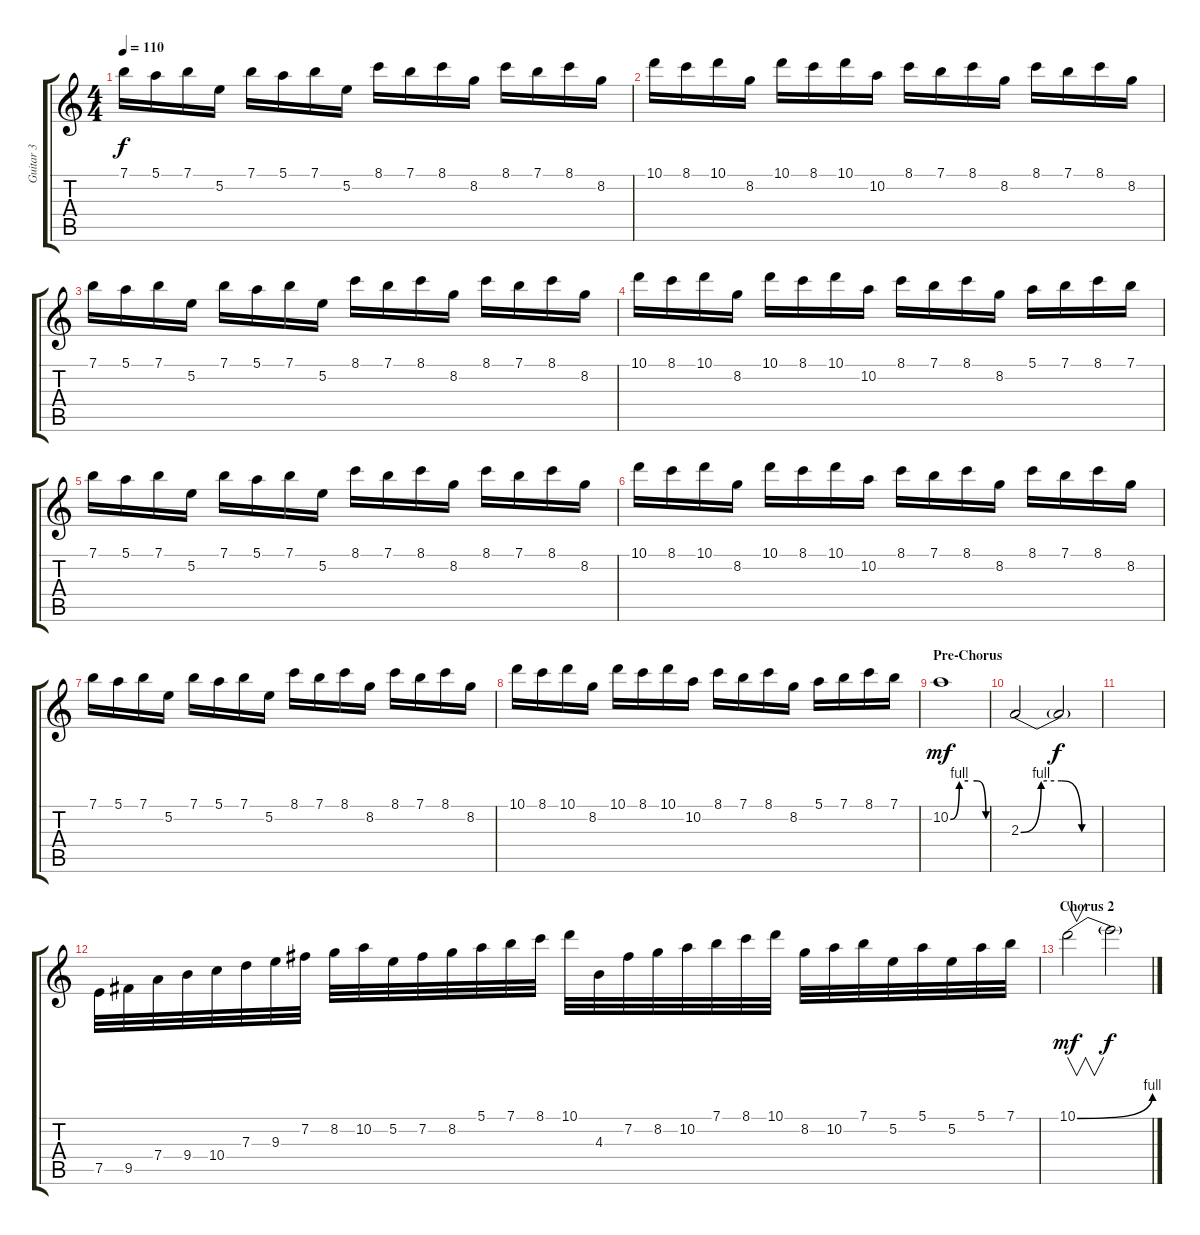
\track ("Guitar 3" "Guitar 3") {instrument distortionguitar}
\staff {score tabs}
\tuning (E4 B3 G3 D3 A2 E2) {hide}
\ts (4 4)
\tempo 110
\clef g2
\ks c
7.1.16{dy f} 5.1.16 7.1.16 5.2.16 7.1.16 5.1.16 7.1.16 5.2.16 8.1.16 7.1.16 8.1.16 8.2.16 8.1.16 7.1.16 8.1.16 8.2.16 |
10.1.16 8.1.16 10.1.16 8.2.16 10.1.16 8.1.16 10.1.16 10.2.16 8.1.16 7.1.16 8.1.16 8.2.16 8.1.16 7.1.16 8.1.16 8.2.16 |
7.1.16 5.1.16 7.1.16 5.2.16 7.1.16 5.1.16 7.1.16 5.2.16 8.1.16 7.1.16 8.1.16 8.2.16 8.1.16 7.1.16 8.1.16 8.2.16 |
10.1.16 8.1.16 10.1.16 8.2.16 10.1.16 8.1.16 10.1.16 10.2.16 8.1.16 7.1.16 8.1.16 8.2.16 5.1.16 7.1.16 8.1.16 7.1.16 |
7.1.16{volume 12} 5.1.16 7.1.16 5.2.16 7.1.16 5.1.16 7.1.16 5.2.16 8.1.16 7.1.16 8.1.16 8.2.16 8.1.16 7.1.16 8.1.16 8.2.16 |
10.1.16 8.1.16 10.1.16 8.2.16 10.1.16 8.1.16 10.1.16 10.2.16 8.1.16 7.1.16 8.1.16 8.2.16 8.1.16 7.1.16 8.1.16 8.2.16 |
7.1.16 5.1.16 7.1.16 5.2.16 7.1.16 5.1.16 7.1.16 5.2.16 8.1.16 7.1.16 8.1.16 8.2.16 8.1.16 7.1.16 8.1.16 8.2.16 |
10.1.16 8.1.16 10.1.16 8.2.16 10.1.16 8.1.16 10.1.16 10.2.16 8.1.16 7.1.16 8.1.16 8.2.16 5.1.16 7.1.16 8.1.16 7.1.16 |
\section ("" "Pre-Chorus")
10.2{be (custom 0 0 15 4 30 4 45 4 60 0)}.1{dy mf volume 13} |
2.3{be (custom 0 0 15 4 30 4 45 0 60 0)}.2 2.3{t}.2{dy f} |
|
7.5.32 9.5.32 7.4.32 9.4.32 10.4.32 7.3.32 9.3.32 7.2.32 8.2.32 10.2.32 5.2.32 7.2.32 8.2.32 5.1.32 7.1.32 8.1.32 10.1.32 4.3.32 7.2.32 8.2.32 10.2.32 7.1.32 8.1.32 10.1.32 8.2.32 10.2.32 7.1.32 5.2.32 5.1.32 5.2.32 5.1.32 7.1.32 |
\section ("" "Chorus 2")
10.1{be (bend 0 0 60 4)}.2{v dy mf} 10.1{t}.2{dy f}
